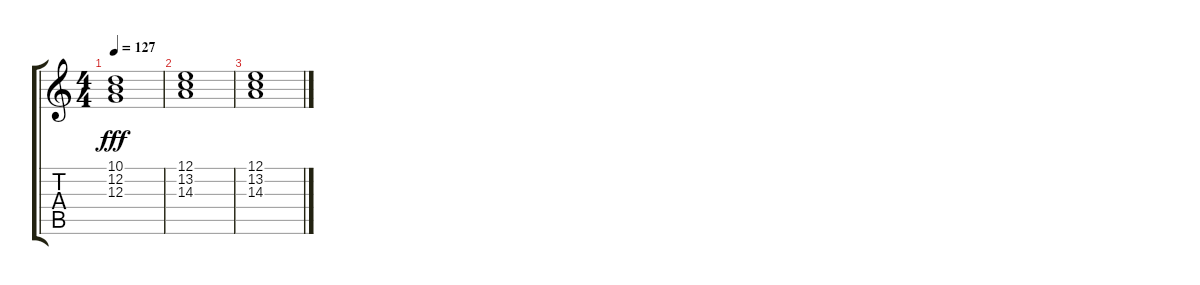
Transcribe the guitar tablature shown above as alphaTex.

\track "" {instrument tremolostrings}
\staff {score tabs}
\tuning (E4 B3 G3 D3 A2 E2) {hide}
\ts (4 4)
\tempo 127
\clef g2
\ks c
(10.1 12.2 12.3).1{dy fff} |
(12.1 13.2 14.3).1 |
(12.1 13.2 14.3).1
